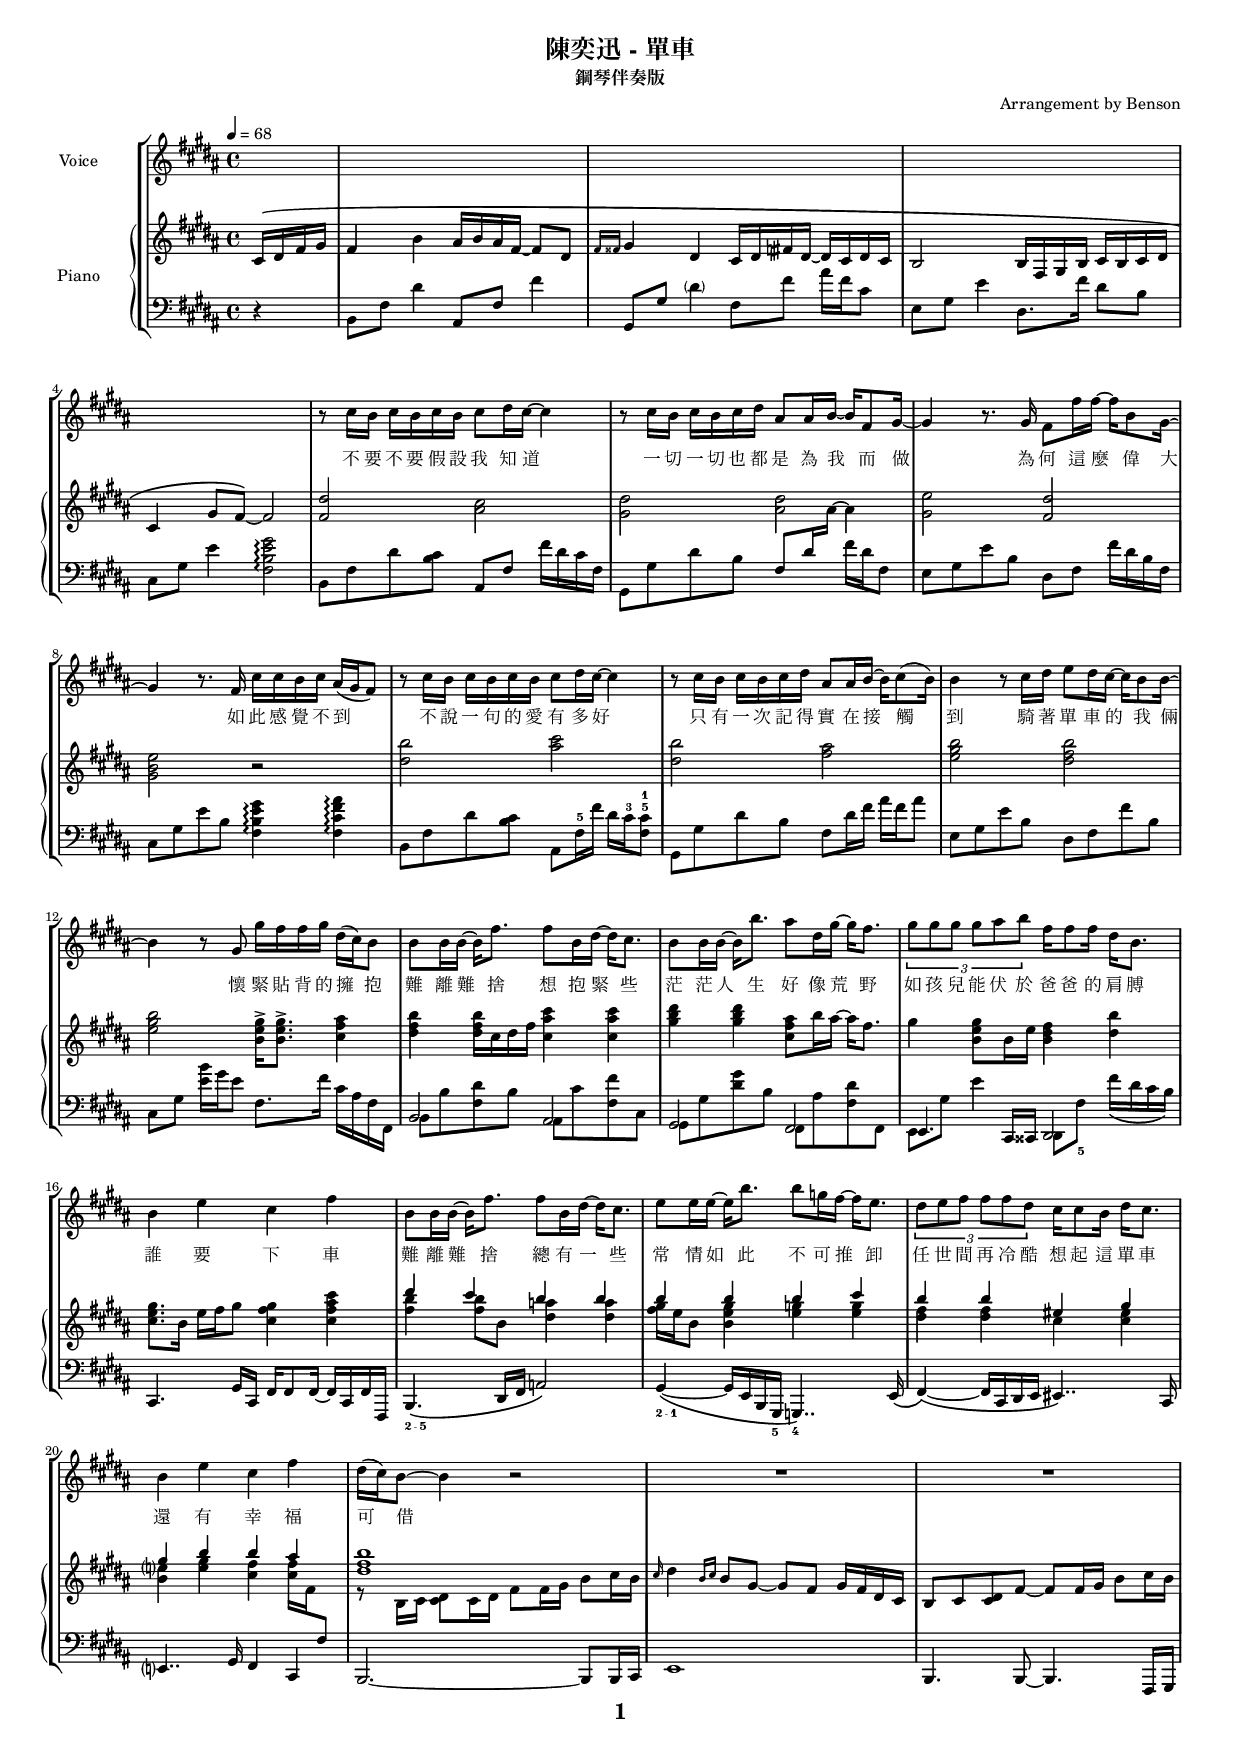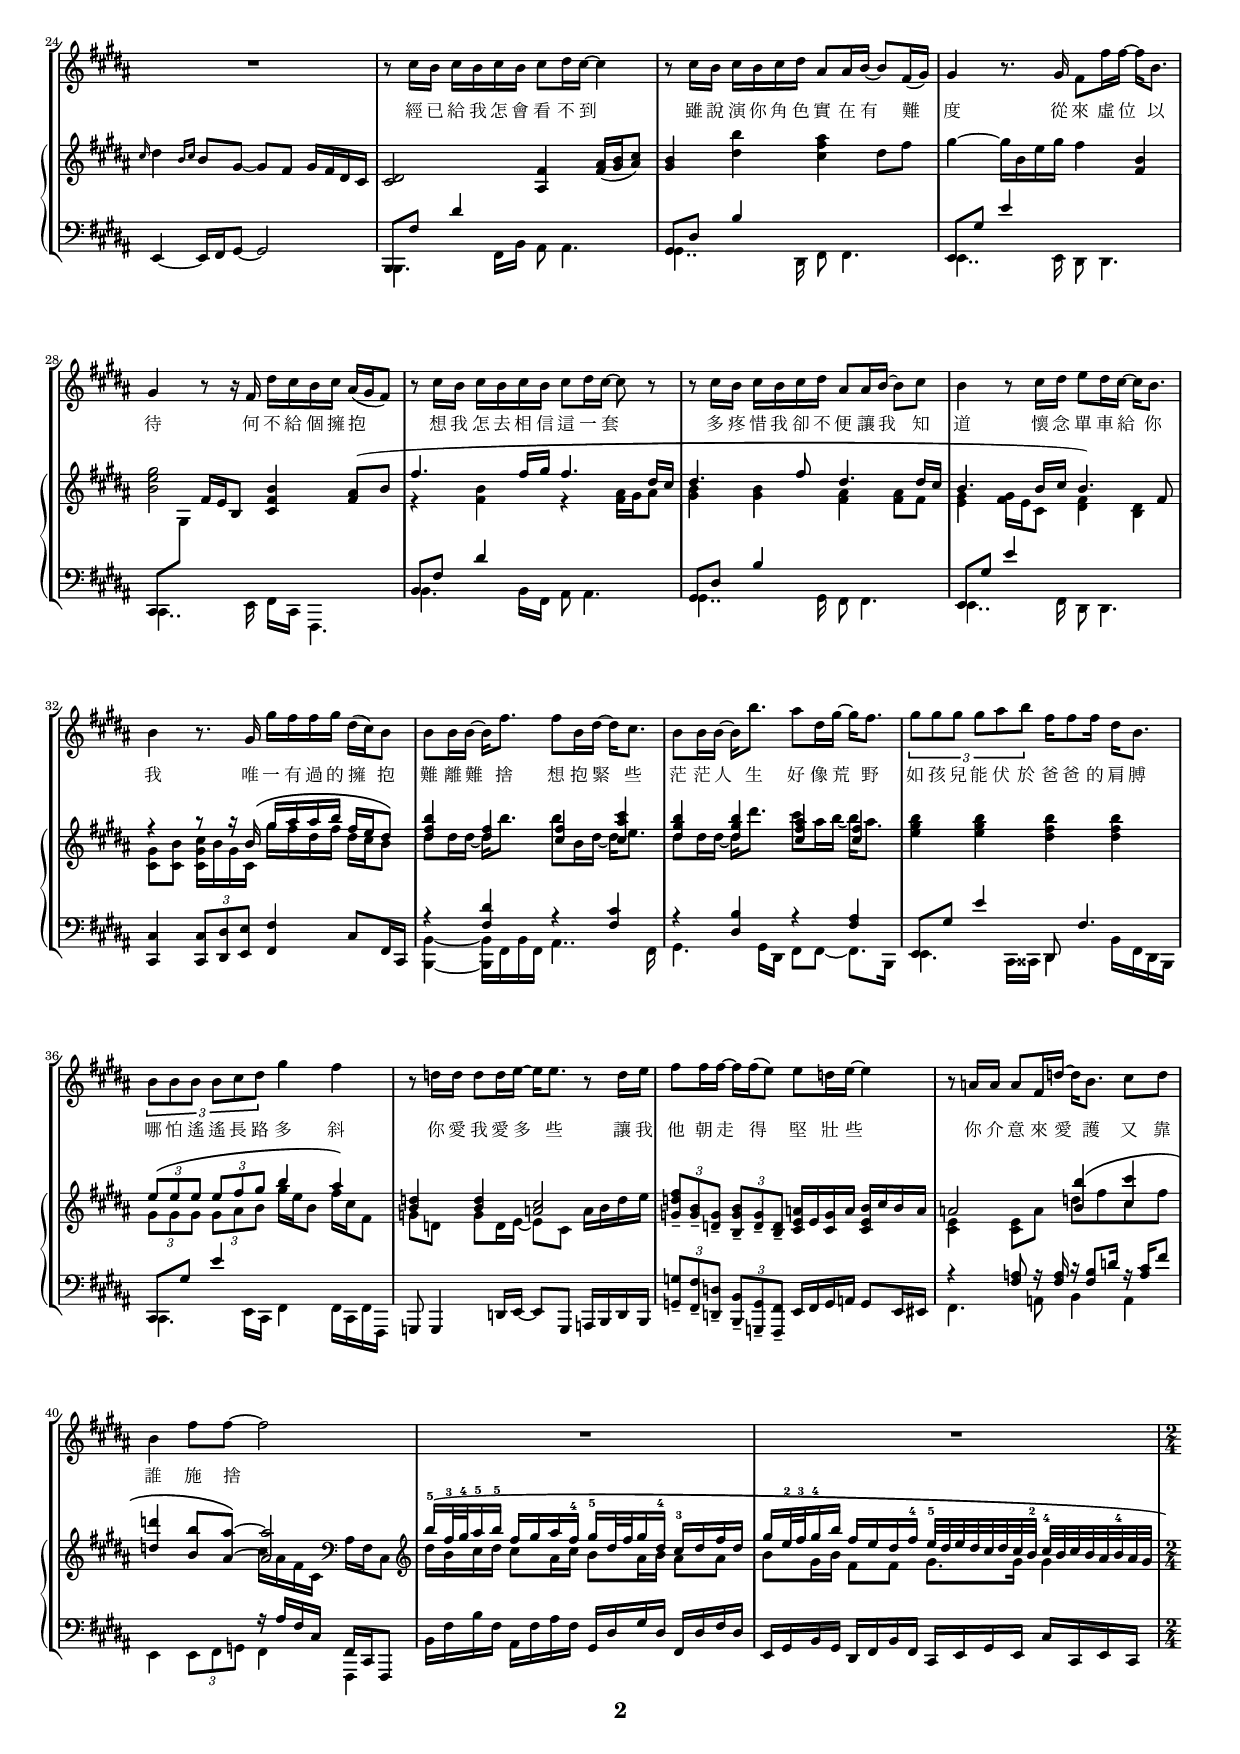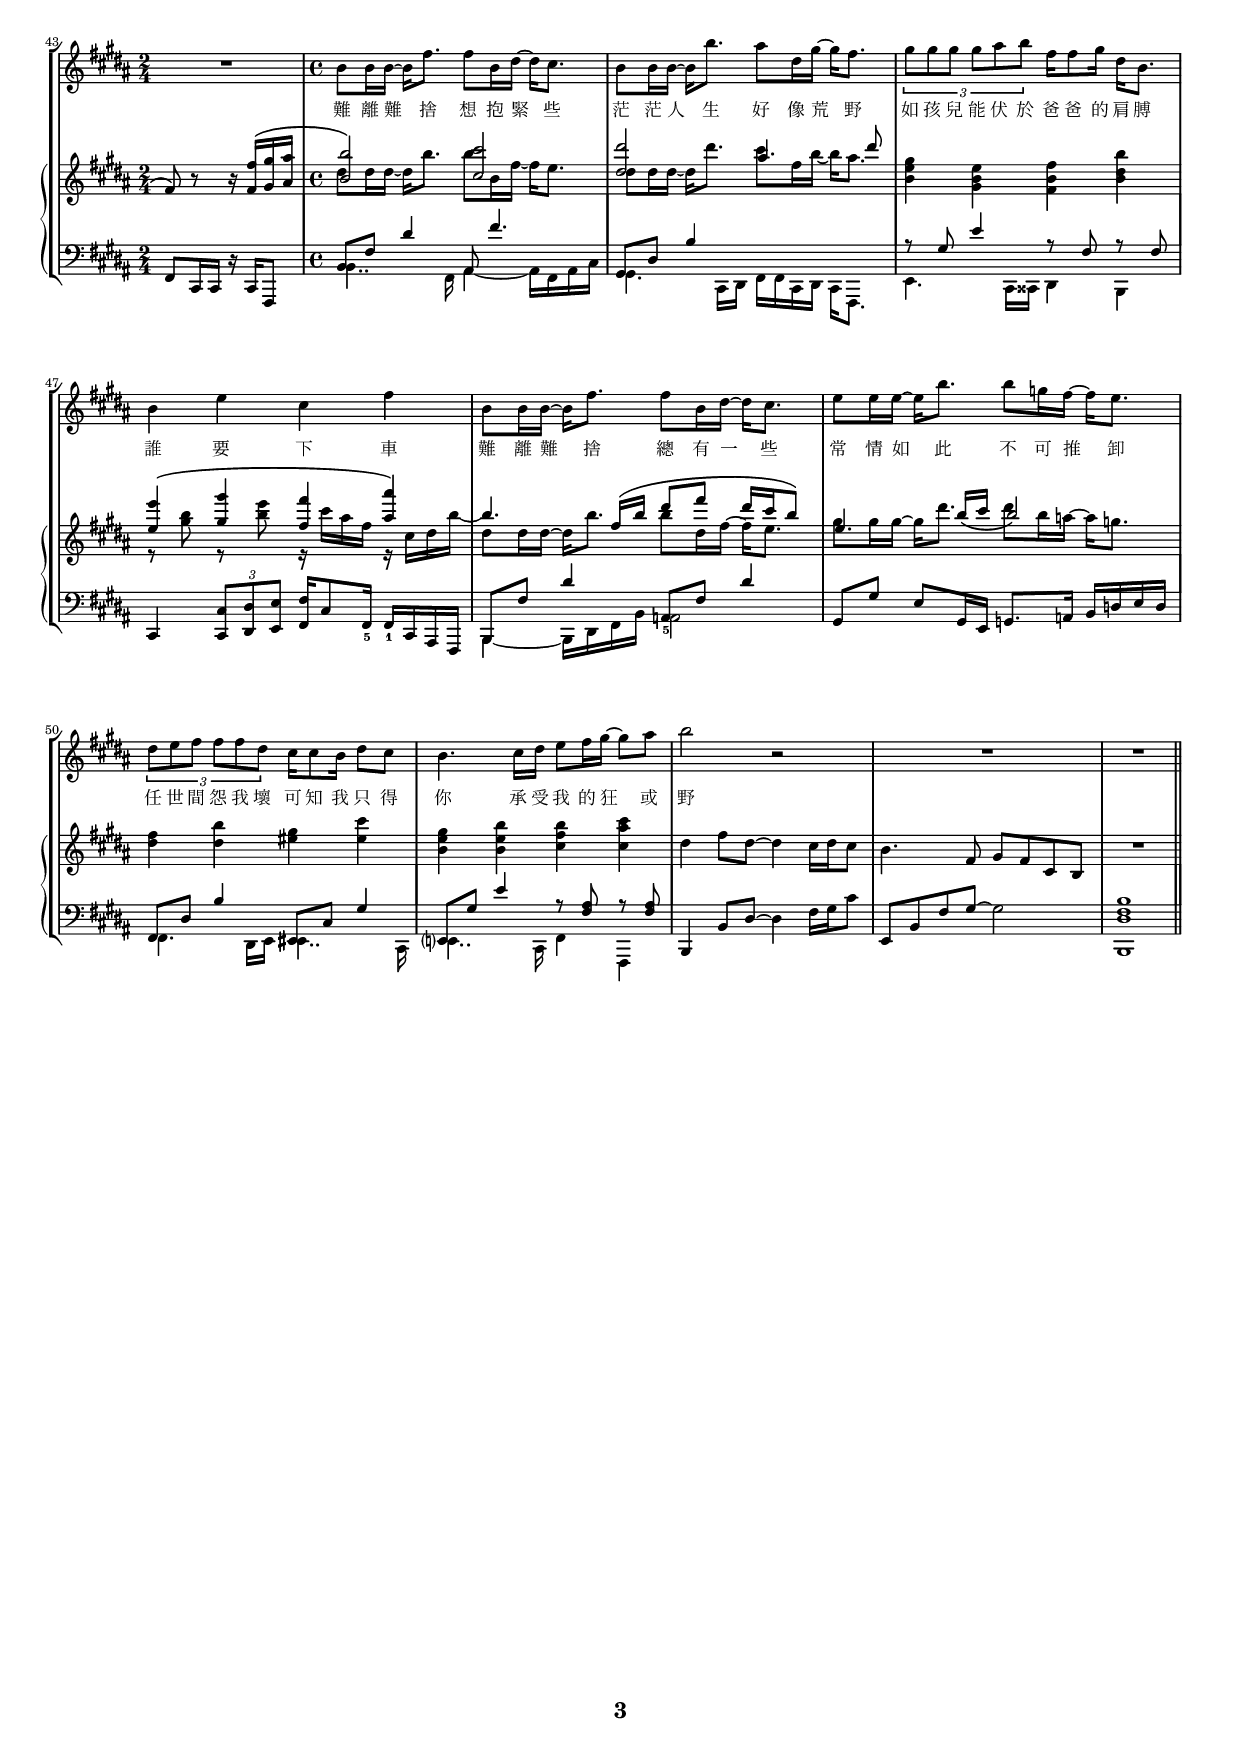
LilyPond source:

\version "2.18.0"
#(set-global-staff-size 14)
upper = \relative c' {
  \clef treble \key g \major \time 4/4 \tempo 4 = 68
  
  % \override Script #'padding = #1
  \partial 4
  \phrasingSlurUp  a16\( b d e 
  d4 g fis16 g fis d~ d8 b 
  \grace{ d16[ dis] } e4 b a16 b d b~ b a b a 
  g2 g16 d e g a g a b
  a4 e'8 d\)~ d2  \phrasingSlurNeutral

  <d b'>2 <fis a>
  <e b'> <fis b>
  <e c'> <d b'>
  <e g c> r2

  <b' g'>2 <fis' a>
  <b, g'> <d fis>
  <c e g> <b d g>
  <c e g> <g c e>16-> <g c e>8.-> <a d fis>4

  %mf
  <b d g>4 <b d g>16 a b d <a fis' a>4 <a fis' a>
  <e' g b>4 <e g b> <a, d fis>8 g'16 fis~ fis d8.
  e4 <g, c e>8 g16 c <g b d>4 <b g'>
  <a c e>8. g16 c d e8 <a, d e>4 <a d fis a>

  << {b'4 a g g} \\ {<d g>4 <d g>8 g, <b f'>4 <b f'>} >>
  << {g'4 g g a} \\ {<d, e>16 c g8 <g c e>4 <c ees> <c ees>} >>
  << {g'4 g cis, e} \\ {<b d>4 <b d> a <a cis>} >>
  << {e'4 g g fis} \\ {<g, c?>4 <c e> <a d> \stemDown <a d>16 d, \change Staff = lower \stemUp d,8} >>
  \change Staff = upper << {\stemNeutral <b'' d g>1} \\ {r8 g,16 a <a b>8 a16 b d8 d16 e g8 a16 g} >>
  \grace{a16} b4 \grace{g16[ a]} g8 e~ e8 d e16 d b a
  g8 a <a b> d8~ d8 d16 e g8 a16 g
  \grace{a16} b4 \grace{g16[ a]} g8 e~ e8 d e16 d b a

  <a b>2 <fis d'>4 <d' fis>16( <e g> <fis a>8)
  <e g>4 <b' g'> <a d fis> b8 d
  e4~ e16 g, c e d4 <d, g>
  <g c e>2 <a, d g>4 << {<d fis>8( g} \\ {s4} >>

  << {d'4. d16 e d4. b16 a} \\ {r4 <d, g> r <d fis>16 e fis8 } >>
  << {b4. d8 b4. b16 a} \\ {<e g>4 <e g> <d fis> <d fis>8 d} >>
  << {g4. g16 a g4.) d8} \\ {<c e>4 <d e>16 c a8 <b d>4 <g b>} >>
  << {r4 r8 r16 g'\( e' fis fis g d c b8\)} \\ {<a, e'>8 <a g'> <a e' a>16 g' e a, e'' d b d b a g8} >>

  << {<b d g>4 <b d> <a d> <a fis' a>} \\ {b8 b16 b~ b g'8. g8 g,16 b~ b c8.} >>
  << {<b e g>4 <b e g> <a d fis> <a d>} \\ {b8 b16 b~ b b'8. a8 fis16 g~ g fis8.} >>
  << {<c e g>4 <c e g> <b d g> <b d g>}>>
  << {\times 2/3 {c8\( c c} \times 2/3 {c d e} g4 fis\)} \\ {\times 2/3 {e,8 e e} \times 2/3 {e fis g} e'16 c g8 d'16 a d,8 } >>

  << {<g bes>4 <g bes> <f a>2} \\ {ees8 bes ees bes16 c~ c8 a f'16 g bes c} >>
  \times 2/3 {<ees, bes' d>8-- <ees g>-- <bes ees>--} \times 2/3 {<g ees' g>8-- <bes ees>-- <g bes>--} <a c f>16 c <a ees'> f' <a, c g'> a' g f
  << {f2 <g g'>4\( <a a'>} \\ {<a, c>4 <a c>8 f' bes d a d} >>
  << {<bes bes'>4 <g g'>8 <fis fis'>~\) <fis fis'>2} \\ {s2 a16 fis d a \clef bass fis d a8} >>
  << {\clef treble g'''16\(-5 d32-3 e-4 fis16-5 g-5 d e fis d-4 e-5 b32 d e16 b-4 a-3 b d b} \\ {b16 g a b a8 fis16 a g8 fis16 g fis8 fis} >>
  << {e'16 c32-2 d-3 e16-4 g d c b d-4 c32-5 b c b a b a g-2 a-4 g a g fis g-4 fis e} \\ {g8 e16 g d8 d e8. e16 e4} >>
  << {d8\)} \\ {s8} >> r r16 << {<d d'>16\( <e e'> <fis fis'>} \\ {} >>

  << {<g g'>2\) <a a'>2} \\ {b8  b16 b~ b g'8. g8 g,16 d'~ d c8.} >>
  << {<b b'>2 fis'4. b8} \\ {b,8 b16 b~ b b'8. a8 d,16 g~ g fis8.} >>
  <g, c e>4 <e g c> <d g d'> <g b g'>
  << {<c c'>4\( <e e'> <d d'> <fis fis'>\)} \\ {r8 <e g> r <g c> r16 a fis d r a b g'~ } >>

  << {\stemDown b,8 b16 b~ b g'8. g8 b,16 d~ d c8.} \\ {\phrasingSlurUp \stemUp g'4. d16\( g b8 d b16 a g8\)} >>
  << {\stemDown e8 e16 e~ e b'8. b8 g16 f~ f ees8.} \\ {\stemUp c4. g'16\( a g2\)} >>
  <b, d>4 <b g'> <cis e> <cis a'>
  <g c e> <g c g'> <a d g> <a fis' a>

  b4 d8 b~ b4 a16 b a8
  g4. d8 e d a g R1 \bar "||"

}


lower = \relative c {
  \clef bass \key g \major \time 4/4

% \override Script #'padding = #1
\override ParenthesesItem #'font-size = #-2
% \override TextScript #'staff-padding = #2

  \partial 4 r4
  g8 d' b'4 fis,8 d' d'4
  e,,8 e' \parenthesize b'4 d,8 d' fis16 d a8
  c, e c'4 b,8. d'16 b8 g 
  a,8 e' c'4 <d, g c e>2\arpeggio

  g,8 d' b' <g a> fis, d' d'16 b a d,
  e,8 e' b' g << {d b'16 \change Staff = "upper" \stemDown fis'~ fis4}
    \\ { \change Staff = "lower" s4 d16 b d,8} >>
  \stemNeutral
  c8 e c' g b, d  d'16 b g d
  a8 e' c' g <d g c e>4\arpeggio <d a' d fis>\arpeggio

  g,8 d' b' <g a> fis, d'16-5 d' b a-3 \set fingeringOrientations = #'(up) <d,-5 a'-1>8
  e, e' b' g d b'16 d fis d fis8
  c,8 e c' g b, d d' g,
  a, e' <c' g'>16 e c8 d,8. d'16 a fis d d,
  
  << {g2 fis} \\ {g8 g' <d b'> g fis, a' <d, d'> a} >>
  << {e2 d} \\ {e8 e' <b' e> g d, fis' <d b'> d,} >>
  << {c4. a16 ais b2} \\ {c8 e' c'4 b,,8 d'-5 d'16\( b a g\)} >>
     a,,4. e'16 a, d d8 d16~ d a d d,

  g4.\(_\markup { \finger "2 - 5" } b16 d f2\)
  e4~\(_\markup { \finger "2 - 1" } e16 c g \set fingeringOrientations = #'(down) e_\markup { \finger "5" } ees4..\)_\markup { \finger "4" } c'16\(
  d4~\)\( d16 a b c cis4..\) a16
  c?4.. e16 d4 a

  g2.~ g8 g16 a
  c1
  g4. g8~ g4. d16 e
  c'4~ c16 d e8~ e2

  << {g,8 d'' b'4} \\ {g,,4. d'16 g fis8 fis4.} >>
  << {e8 b' g'4} \\ {e,4.. b16 d8 d4.} >>
  << {c8 e' c'4} \\ {c,,4.. c16 b8 b4.} >>
  << {a8 \change Staff = upper \stemDown e'' \stemUp d'16 c g8 \change Staff = lower} \\ {a,,4.. c16 d a d,4.} >>

  << {g'8 d' b'4} \\ {g,4. g16 d fis8 fis4.} >>
  << {e8 b' g'4} \\ {e,4.. e16 d8 d4.} >>
  << {c8 e' c'4} \\ {c,,4.. d16 b8 b4.} >>
  <a a'>4 \times 2/3 {<a a'>8 <b b'> <c c'>} <d d'>4 a'8 d,16 a

  << {r4 <d' b'> r4 <d a'>} \\ {<g,, g'>4~ <g g'>16 d' g d fis4.. d16} >>
  << {r4 <b' g'> r4 <d fis> } \\ {e,4. e16 b d8 d~ d8. g,16} >>
  << {c8 e' c'4 b,,8 d'4.} \\ {c,4. a16 ais b4 g'16 d b g} >>
  << {a8 e'' c'4} \\ {a,,4. c16 a d4 d16 a d d,} >>

  ees8 ees4 bes'16 c16~ c8 ees, f16 g bes g
  \times 2/3 {<ees' ees'>8-- <d d'>-- <bes bes'>--} \times 2/3 {<g g'>-- <ees ees'>-- <d d'>--} c'16 d ees f ees8 c16 cis
  << {r4 <d' f>8 r16 <d f> r <d g>8 bes'16 r <f a> d'8} \\ {d,,4. f8 g4 f4} >>
  << {s2 r16 fis' d a d, a d,8} \\ {c'4 \times 2/3 {c8 d ees} d4 d,} >>
  g'16 d' g d fis, d' fis d e, b' e b d, b' d b
  c, e g e b d g d a c e c a' a, c a
  d8 a16 a r a d,8

  << {g'8 d' b'4 fis,8 d''4.} \\ {g,,4.. d16 fis4~ fis16 d fis a } >>
  << {e8 b' g'4} \\ {e,4. a,16 b d d a b a d,8.} >>
  << {r8 e'' c'4 r8 d, r d} \\ {c,4. a16 ais b4 g}   >>
  a4 \times 2/3 {<a a'>8 <b b'> <c c'>} <d d'>16 a'8 \set fingeringOrientations = #'(down) <d,-5>16 <d-1> a fis d

  << {g8 d'' b'4 \set fingeringOrientations = #'(down) <f,-5>8 d' b'4} \\ {g,,4~ g16 b d g f2} >>
  e8 e' c8 e,16 c ees8. f16 g bes c bes
  << {d,8 b' g'4 cis,,8 a' e'4} \\ {d,4. b16 c cis4.. a16} >>
  << {c?8 e' c'4 r8 <d, fis> r <d fis>} \\ {c,4.. a16 d4 d,} >>

  g4 g'8 b~ b4 d16 e a8 c,,8 g' d' e~ e2 <g,, b' d g>1
}

melody = \relative c' {
  \clef treble \key g \major \time 4/4
% \override Script #'padding = #2
  \partial 4 s4 s1 s1 s1 s1
  r8 a'16 g a g a g a8 b16 a~ a4
  r8 a16 g a g a b fis8 fis16 g~ g16 d8 e16~
  e4 r8. e16 d8 d'16 d~ d16 g,8 e16~
  e4 r8. d16 a' a g a fis( e d8)

  r8 a'16 g a g a g a8 b16 a~ a4
  r8 a16 g a g a b fis8 fis16 g~ g16 a8( g16)
  g4 r8 a16 b c8 b16 a~ a g8 g16~
  g4 r8 e e'16 d d e b( a) g8

  g8 g16 g~ g d'8. d8 g,16 b~ b a8. 
  g8 g16 g~ g g'8. fis8 b,16 e~ e d8.
  \times 2/3 {e8 e e e fis g} d16 d8 d16 b g8.
  g4 c a d

  g,8 g16 g~ g d'8. d8 g,16 b~ b a8.
  c8 c16 c~ c g'8. g8 ees16 d~ d c8.
  \times 2/3 {b8 c d d d b} a16 a8 g16 b a8.
  g4 c a d
  b16( a) g8~ g4 r2
  R1 R1 R1
  

  r8 a16 g a g a g a8 b16 a~ a4
  r8 a16 g a g a b fis8 fis16 g~ g8 d16( e)
  e4 r8. e16 d8 d'16 d~ d16 g,8.
  e4 r8 r16 d b' a g a fis( e d8)

  r8 a'16 g a g a g a8 b16 a~ a8 r8
  r8 a16 g a g a b fis8 fis16 g~ g8 a
  g4 r8 a16 b c8 b16 a~ a16 g8.
  g4 r8. e16 e' d d e b( a) g8

  g8 g16 g~ g d'8. d8 g,16 b~ b a8.
  g8 g16 g~ g g'8. fis8 b,16 e~ e d8.
  \times 2/3 {e8 e e e fis g} d16 d8 d16 b g8.
  \times 2/3 {g8 g g g a b} e4 d

  r8 bes16 bes bes8 bes16 c~ c c8. r8 bes16 c
  d8 d16 d~ d d16( c8) c8 bes16 c~ c4
  r8 f,16 f f8 d16 bes'~ bes g8. a8 bes
  g4 d'8 d~ d2

  R1 R1 \time 2/4 R2

  \time 4/4 g,8 g16 g~ g d'8. d8 g,16 b~ b a8.
  g8 g16 g~ g g'8. fis8 b,16 e~ e d8.
  \times 2/3 {e8 e e e fis g} d16 d8 e16 b g8.
  g4 c a d

  g,8 g16 g~ g d'8. d8 g,16 b~ b a8.
  c8 c16 c~ c g'8. g8 ees16 d~ d c8.
  \times 2/3 {b8 c d d d b} a16 a8 g16 b8 a
  g4. a16 b c8 d16 e~ e8 fis
  g2 r2 R1 R1
  
}
\addlyrics {
不 要 不 要 假 設 我 知 道
一 切 一 切 也 都 是 為 我 而 做
為 何 這 麼 偉 大 如 此 感 覺 不 到
不 說 一 句 的 愛 有 多 好
只 有 一 次 記 得 實 在 接 觸 到
騎 著 單 車 的 我 倆 懷 緊 貼 背 的 擁 抱

難 離 難 捨 想 抱 緊 些 茫 茫 人 生 好 像 荒 野
如 孩 兒 能 伏 於 爸 爸 的 肩 膊 誰 要 下 車
難 離 難 捨 總 有 一 些 常 情 如 此 不 可 推 卸
任 世 間 再 冷 酷 想 起 這 單 車 還 有 幸 福 可 借
 
經 已 給 我 怎 會 看 不 到
雖 說 演 你 角 色 實 在 有 難 度
從 來 虛 位 以 待 何 不 給 個 擁 抱
想 我 怎 去 相 信 這 一 套
多 疼 惜 我 卻 不 便 讓 我 知 道
懷 念 單 車 給 你 我 唯 一 有 過 的 擁 抱

難 離 難 捨 想 抱 緊 些 茫 茫 人 生 好 像 荒 野
如 孩 兒 能 伏 於 爸 爸 的 肩 膊
哪 怕 遙 遙 長 路 多 斜
你 愛 我 愛 多 些 讓 我 他 朝 走 得 堅 壯 些
你 介 意 來 愛 護 又 靠 誰 施 捨 

難 離 難 捨 想 抱 緊 些 茫 茫 人 生 好 像 荒 野
如 孩 兒 能 伏 於 爸 爸 的 肩 膊 誰 要 下 車
難 離 難 捨 總 有 一 些 常 情 如 此 不 可 推 卸
任 世 間 怨 我 壞 可 知 我 只 得 你 承 受 我 的 狂 或 野
}

dynamics = {
  s4\mf s1 s1 s1 s1
  s1\p s1 s1 s1 s1 s1 s1 s2 s4\< s4\!
  s1\mf s1 s1 s1 s1 s1 s1 s1
  s1\mp s1 s1 s1 s1 s1 s1 s1 s1 s1 s1 s2.\< s8 s8\!
  s1\mf s1 s1 s2.\< s8 s8\!
  s1 s1 s1 s1
  s1 s1 s2
  s1 s1 s1 s1 s1 s1 s1 s1
  s1\mp s1 s1
}

\paper {
  print-first-page-number = ##t
  oddHeaderMarkup = \markup \fill-line { " " }
  evenHeaderMarkup = \markup \fill-line { " " }
  oddFooterMarkup = \markup { \fill-line {
    \bold \fontsize #3 \on-the-fly #print-page-number-check-first
    \fromproperty #'page:page-number-string } }
  evenFooterMarkup = \markup { \fill-line {
    \bold \fontsize #3 \on-the-fly #print-page-number-check-first
    \fromproperty # 'page:page-number-string } }
% #(define page-breaking ly:page-turn-breaking)
% \context {
%   \PianoStaffContext
%   \override VerticalAlignment #'forced-distance = #6
% }
}

\header {
  title = \markup \center-align { "陳奕迅 - 單車" }
  subtitle = "鋼琴伴奏版"
  arranger = \markup { "Arrangement by Benson" }
}

\score {
  \new Score \with {
    % \override NonMusicalPaperColumn #'page-break-permission = ##f
  } {
  \new StaffGroup <<
    \new Staff = "melody" \transpose g b { \melody }  <<
      \set Staff.instrumentName = #"Voice  "
      \set Staff.midiInstrument = "pan flute"
      \set Staff.midiMinimumVolume = #0.8
    >>
    \new PianoStaff <<
      \set PianoStaff.instrumentName = #"Piano  "
      \new Staff = "upper" \transpose g b { \upper }
      \new Dynamics = "dynamics" \dynamics
      \new Staff = "lower" \transpose g b { \lower }
    >>
  >>
  }
  \layout {
    \context {
      \type "Engraver_group"
      \name Dynamics
      \alias Voice
      \consists "Output_property_engraver"
      \consists "Piano_pedal_engraver"
      \consists "Script_engraver"
      \consists "New_dynamic_engraver"
      \consists "Dynamic_align_engraver"
      \consists "Text_engraver"
      \consists "Axis_group_engraver"

      % \override DynamicLineSpanner #'Y-offset = #0
      % \override TextScript #'font-size = #2
      % \override TextScript #'font-shape = #'italic
      % \override VerticalAxisGroup #'minimum-Y-extent = #'(-1 . 1)
    }
    \context {
      \PianoStaff
      \accepts Dynamics
    }
    \context {
      \Score
      % \override VerticalAxisGroup.staff-staff-spacing.basic-distance = #5
      \override StaffGrouper.staff-staff-spacing =
        #'((basic-distance . 1)
           (minimum-distance . 1)
           (padding . 0)
           (stretchability . 0))
    }
  }
  \midi { }
}

